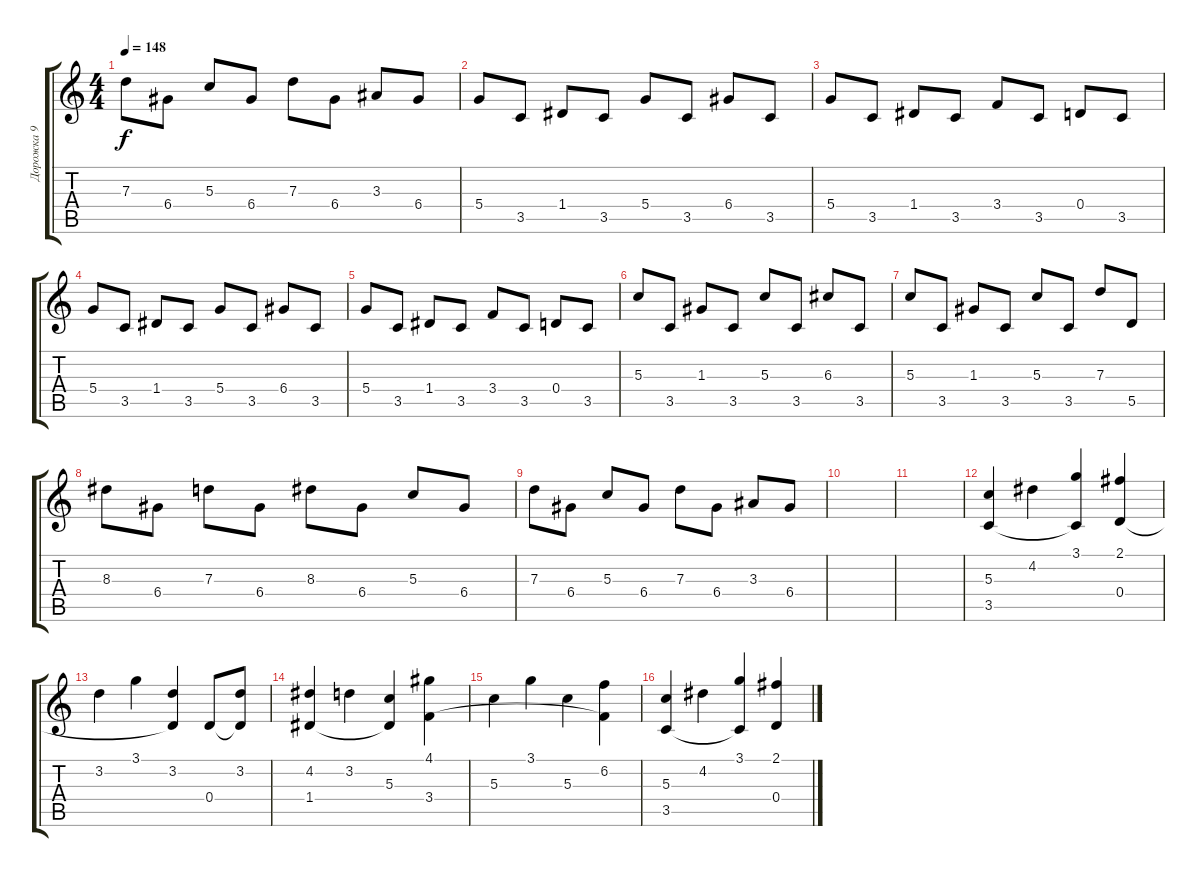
\track ("Дорожка 9" "Дорожка 9") {instrument acousticgrandpiano}
\staff {score tabs}
\tuning (E5 B4 G4 D4 A3 E3) {hide}
\ts (4 4)
\tempo 148
\clef g2
\ks c
7.3.8{dy f} 6.4.8 5.3.8 6.4.8 7.3.8 6.4.8 3.3.8 6.4.8 |
5.4.8 3.5.8 1.4.8 3.5.8 5.4.8 3.5.8 6.4.8 3.5.8 |
5.4.8 3.5.8 1.4.8 3.5.8 3.4.8 3.5.8 0.4.8 3.5.8 |
5.4.8 3.5.8 1.4.8 3.5.8 5.4.8 3.5.8 6.4.8 3.5.8 |
5.4.8 3.5.8 1.4.8 3.5.8 3.4.8 3.5.8 0.4.8 3.5.8 |
5.3.8 3.5.8 1.3.8 3.5.8 5.3.8 3.5.8 6.3.8 3.5.8 |
5.3.8 3.5.8 1.3.8 3.5.8 5.3.8 3.5.8 7.3.8 5.5.8 |
8.3.8 6.4.8 7.3.8 6.4.8 8.3.8 6.4.8 5.3.8 6.4.8 |
7.3.8 6.4.8 5.3.8 6.4.8 7.3.8 6.4.8 3.3.8 6.4.8 |
|
|
(5.3 3.5).4 4.2.4 (3.1 3.5{t}).4 (2.1 0.4).4 |
3.2.4 3.1.4 (3.2 0.4{t}).4 0.4.8 (3.2 0.4{t}).8 |
(4.2 1.4).4 3.2.4 (5.3 1.4{t}).4 (4.1 3.4).4 |
5.3.4 3.1.4 5.3.4 (6.2 3.4{t}).4 |
(5.3 3.5).4 4.2.4 (3.1 3.5{t}).4 (2.1 0.4).4
